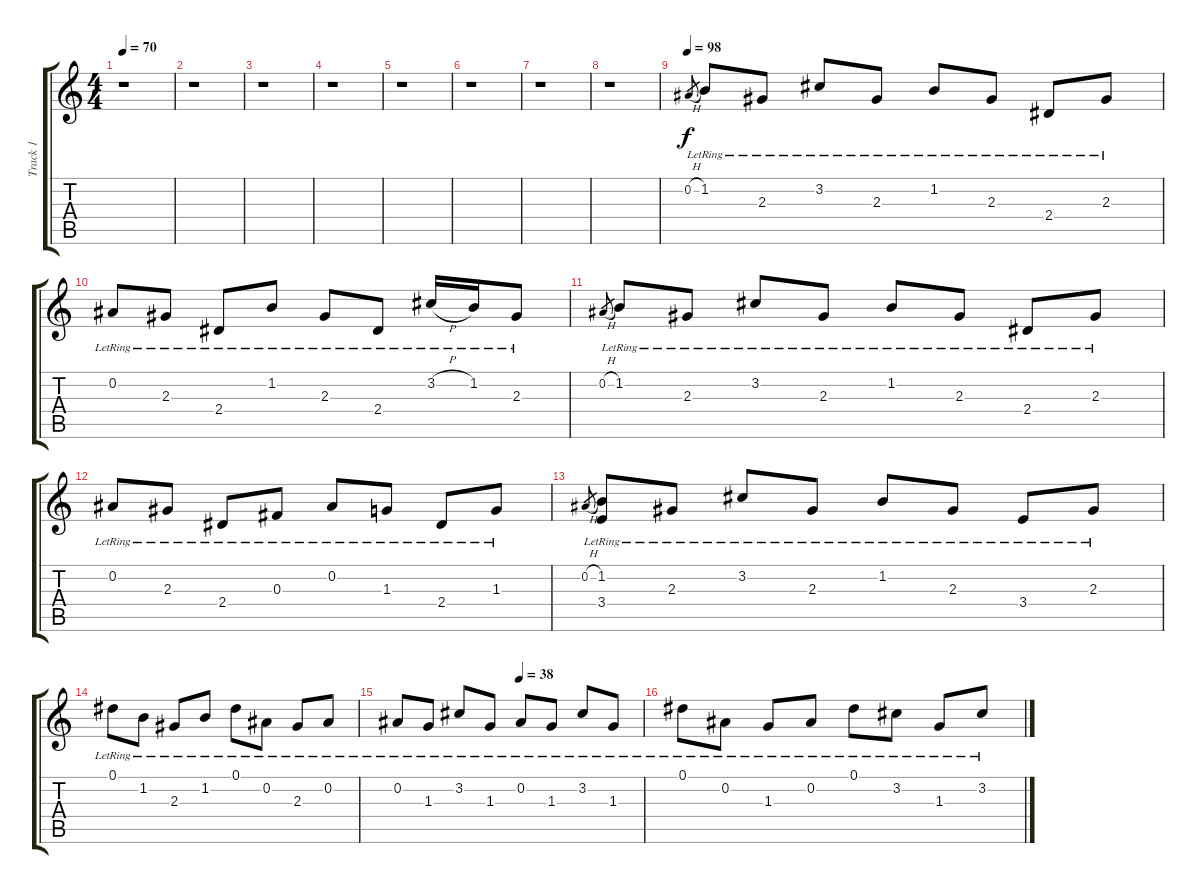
\track ("Track 1" "Track 1") {instrument electricguitarclean}
\staff {score tabs}
\tuning (Eb4 Bb3 Gb3 Db3 Ab2 Eb2) {hide}
\ts (4 4)
\tempo 70
\clef g2
\ks c
r.1{dy f instrument electricguitarclean} |
r.1 |
r.1 |
r.1 |
r.1 |
r.1 |
r.1 |
r.1 |
\tempo 98
0.2{h}.8{gr} 1.2{lr}.8 2.3{lr}.8 3.2{lr}.8 2.3{lr}.8 1.2{lr}.8 2.3{lr}.8 2.4{lr}.8 2.3{lr}.8 |
0.2{lr}.8 2.3{lr}.8 2.4{lr}.8 1.2{lr}.8 2.3{lr}.8 2.4{lr}.8 3.2{h lr}.16 1.2{lr}.16 2.3{lr}.8 |
0.2{h}.8{gr} 1.2{lr}.8 2.3{lr}.8 3.2{lr}.8 2.3{lr}.8 1.2{lr}.8 2.3{lr}.8 2.4{lr}.8 2.3{lr}.8 |
0.2{lr}.8 2.3{lr}.8 2.4{lr}.8 0.3{lr}.8 0.2{lr}.8 1.3{lr}.8 2.4{lr}.8 1.3{lr}.8 |
0.2{h}.8{gr} (1.2{lr} 3.4{lr}).8 2.3{lr}.8 3.2{lr}.8 2.3{lr}.8 1.2{lr}.8 2.3{lr}.8 3.4{lr}.8 2.3{lr}.8 |
0.1{lr}.8 1.2{lr}.8 2.3{lr}.8 1.2{lr}.8 0.1{lr}.8 0.2{lr}.8 2.3{lr}.8 0.2{lr}.8 |
\tempo (38 0.5)
0.2{lr}.8 1.3{lr}.8 3.2{lr}.8 1.3{lr}.8 0.2{lr}.8 1.3{lr}.8 3.2{lr}.8 1.3{lr}.8 |
0.1{lr}.8 0.2{lr}.8 1.3{lr}.8 0.2{lr}.8 0.1{lr}.8 3.2{lr}.8 1.3{lr}.8 3.2{lr}.8
